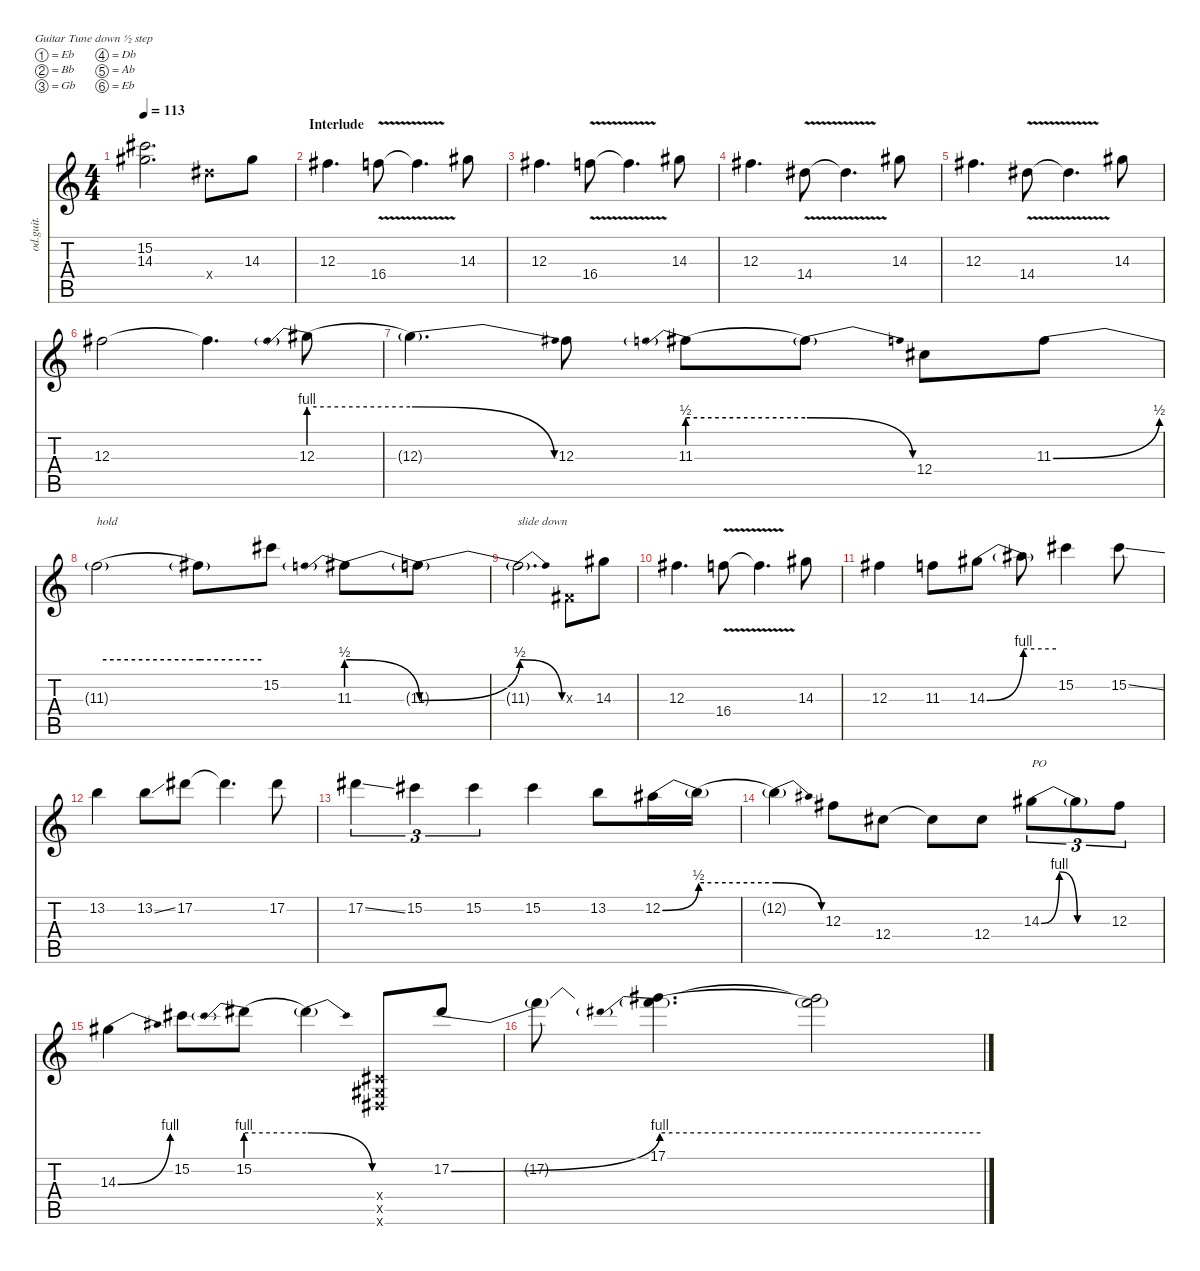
\defaultSystemsLayout 4
\hideDynamics
\bracketExtendMode nobrackets
\otherSystemsTrackNameOrientation horizontal
\track ("Guitar 1 (Slash)" "od.guit.") {instrument overdrivenguitar}
\staff {score tabs}
\tuning (Eb4 Bb3 Gb3 Db3 Ab2 Eb2)
\ts (4 4)
\tempo 113
\clef g2
\ks c
(15.2{t acc #} 14.3{t acc #}).2{d dy ff beam Down} 14.4{x acc #}.8{beam Down} 14.3{acc #}.8{beam Down} |
\section ("" "Interlude")
12.3{acc #}.4{d beam Down} 16.4{v}.8{beam Down} 16.4{v t}.4{d beam Down} 14.3{acc #}.8{beam Down} |
12.3{acc #}.4{d beam Down} 16.4{v}.8{beam Down} 16.4{v t}.4{d beam Down} 14.3{acc #}.8{beam Down} |
12.3{acc #}.4{d beam Down} 14.4{v acc #}.8{beam Down} 14.4{v t acc #}.4{d beam Down} 14.3{acc #}.8{beam Down} |
12.3{acc #}.4{d beam Down} 14.4{v acc #}.8{beam Down} 14.4{v t acc #}.4{d beam Down} 14.3{acc #}.8{beam Down} |
12.3{acc #}.2{beam Down} 12.3{t acc #}.4{d beam Down} 12.3{be (prebend 0 4 60 4)}.8{beam Down} |
12.3{be (release 0 4 60 0) t}.4{d beam Down} 12.3{acc #}.8{beam Down} 11.3{be (prebend 0 2 60 2)}.8{beam Down} 11.3{be (release 0 2 60 0) t}.8{beam Down} 12.4{acc #}.8{beam Down} 11.3{be (bend 0 0 60 2)}.8{beam Down} |
11.3{be (hold 0 2 60 2) t}.2{txt "hold" beam Down} 11.3{be (hold 0 2 60 2) t}.8{beam Down} 15.2{acc #}.8{beam Down} 11.3{be (prebendrelease 0 2 60 0)}.8{beam Down} 11.3{be (bend 0 0 60 2) t}.8{beam Down} |
11.3{be (release 0 2 60 0) t}.2{d txt "slide down" beam Down} 0.3{x acc #}.8{beam Down} 14.3{acc #}.8{beam Down} |
12.3{acc #}.4{d beam Down} 16.4{v}.8{beam Down} 16.4{v t}.4{d beam Down} 14.3{acc #}.8{beam Down} |
12.3{acc #}.4{beam Down} 11.3.8{beam Down} 14.3{be (bend 0 0 60 4) acc #}.8{beam Down} 14.3{be (hold 0 4 60 4) t}.8{beam Down} 15.2{acc #}.4{beam Down} 15.2{ss acc #}.8{beam Down} |
13.2.4{beam Down} 13.2{ss}.8{beam Down} 17.2{acc #}.8{beam Down} 17.2{t acc #}.4{d beam Down} 17.2{acc #}.8{beam Down} |
17.2{ss acc #}.4{tu (3 2) beam Down} 15.2{acc #}.4{tu (3 2) beam Down} 15.2{acc #}.4{tu (3 2) beam Down} 15.2{acc #}.4{beam Down} 13.2.8{beam Down} 12.2{be (bend 0 0 60 2) acc #}.16{beam Down} 12.2{be (hold 0 2 60 2) t}.16{beam Down} |
12.2{be (release 0 2 60 0) t}.4{beam Down} 12.3{acc #}.8{beam Down} 12.4{acc #}.8{beam Down} 12.4{t acc #}.8{beam Down} 12.4{acc #}.8{beam Down} 14.3{be (bendrelease 0 0 30 4 30 4 60 0) acc #}.8{tu (3 2) txt "PO" beam Down} 14.3{be (hold 0 0 60 0) t acc #}.8{tu (3 2) beam Down} 12.3{acc #}.8{tu (3 2) beam Down} |
14.3{be (bend 0 0 30 4) acc #}.4{beam Down} 15.2{acc #}.8{beam Down} 15.2{be (prebend 0 4 60 4)}.8{beam Down} 15.2{be (release 0 4 60 0) t}.4{beam Down} (0.4{x acc #} 0.5{x acc #} 0.6{x acc #}).8{beam Up} 17.2{be (bend 0 0 60 4) acc #}.8{beam Up} |
17.2{t}.8{beam Down} (17.1{acc #} 17.2{be (prebend 0 4 60 4) t}).4{d beam Down} (17.1{t acc #} 17.2{be (hold 0 4 60 4) t}).2{beam Down}
